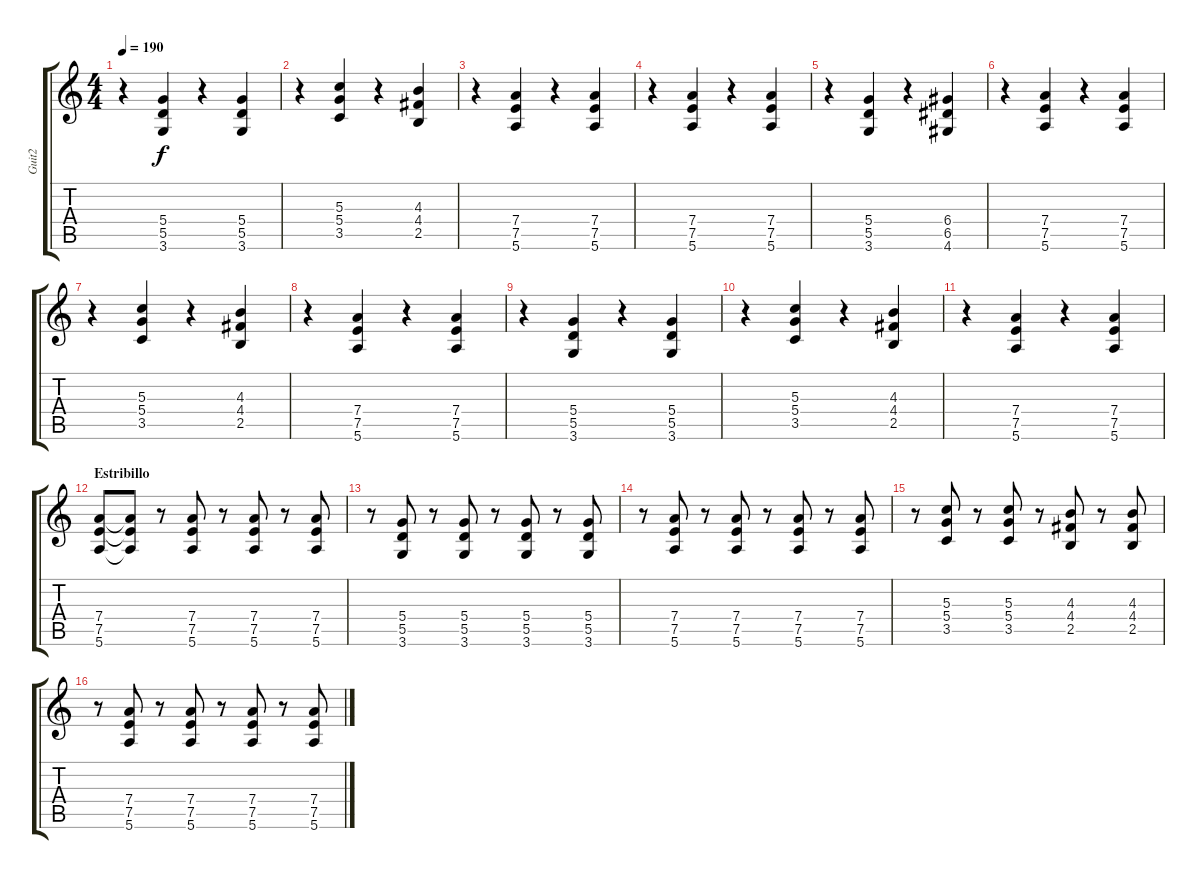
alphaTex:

\track ("Guit2" "Guit2") {instrument overdrivenguitar}
\staff {score tabs}
\tuning (E4 B3 G3 D3 A2 E2) {hide}
\ts (4 4)
\tempo 190
\clef g2
\ks c
r.4{dy f} (5.4 5.5 3.6).4 r.4 (5.4 5.5 3.6).4 |
r.4 (5.3 5.4 3.5).4 r.4 (4.3 4.4 2.5).4 |
r.4 (7.4 7.5 5.6).4 r.4 (7.4 7.5 5.6).4 |
r.4 (7.4 7.5 5.6).4 r.4 (7.4 7.5 5.6).4 |
r.4 (5.4 5.5 3.6).4 r.4 (6.4 6.5 4.6).4 |
r.4 (7.4 7.5 5.6).4 r.4 (7.4 7.5 5.6).4 |
r.4 (5.3 5.4 3.5).4 r.4 (4.3 4.4 2.5).4 |
r.4 (7.4 7.5 5.6).4 r.4 (7.4 7.5 5.6).4 |
r.4 (5.4 5.5 3.6).4 r.4 (5.4 5.5 3.6).4 |
r.4 (5.3 5.4 3.5).4 r.4 (4.3 4.4 2.5).4 |
r.4 (7.4 7.5 5.6).4 r.4 (7.4 7.5 5.6).4 |
\section ("" "Estribillo")
(7.4 7.5 5.6).8 (7.4{t} 7.5{t} 5.6{t}).8 r.8 (7.4 7.5 5.6).8 r.8 (7.4 7.5 5.6).8 r.8 (7.4 7.5 5.6).8 |
r.8 (5.4 5.5 3.6).8 r.8 (5.4 5.5 3.6).8 r.8 (5.4 5.5 3.6).8 r.8 (5.4 5.5 3.6).8 |
r.8 (7.4 7.5 5.6).8 r.8 (7.4 7.5 5.6).8 r.8 (7.4 7.5 5.6).8 r.8 (7.4 7.5 5.6).8 |
r.8 (5.3 5.4 3.5).8 r.8 (5.3 5.4 3.5).8 r.8 (4.3 4.4 2.5).8 r.8 (4.3 4.4 2.5).8 |
r.8 (7.4 7.5 5.6).8 r.8 (7.4 7.5 5.6).8 r.8 (7.4 7.5 5.6).8 r.8 (7.4 7.5 5.6).8
